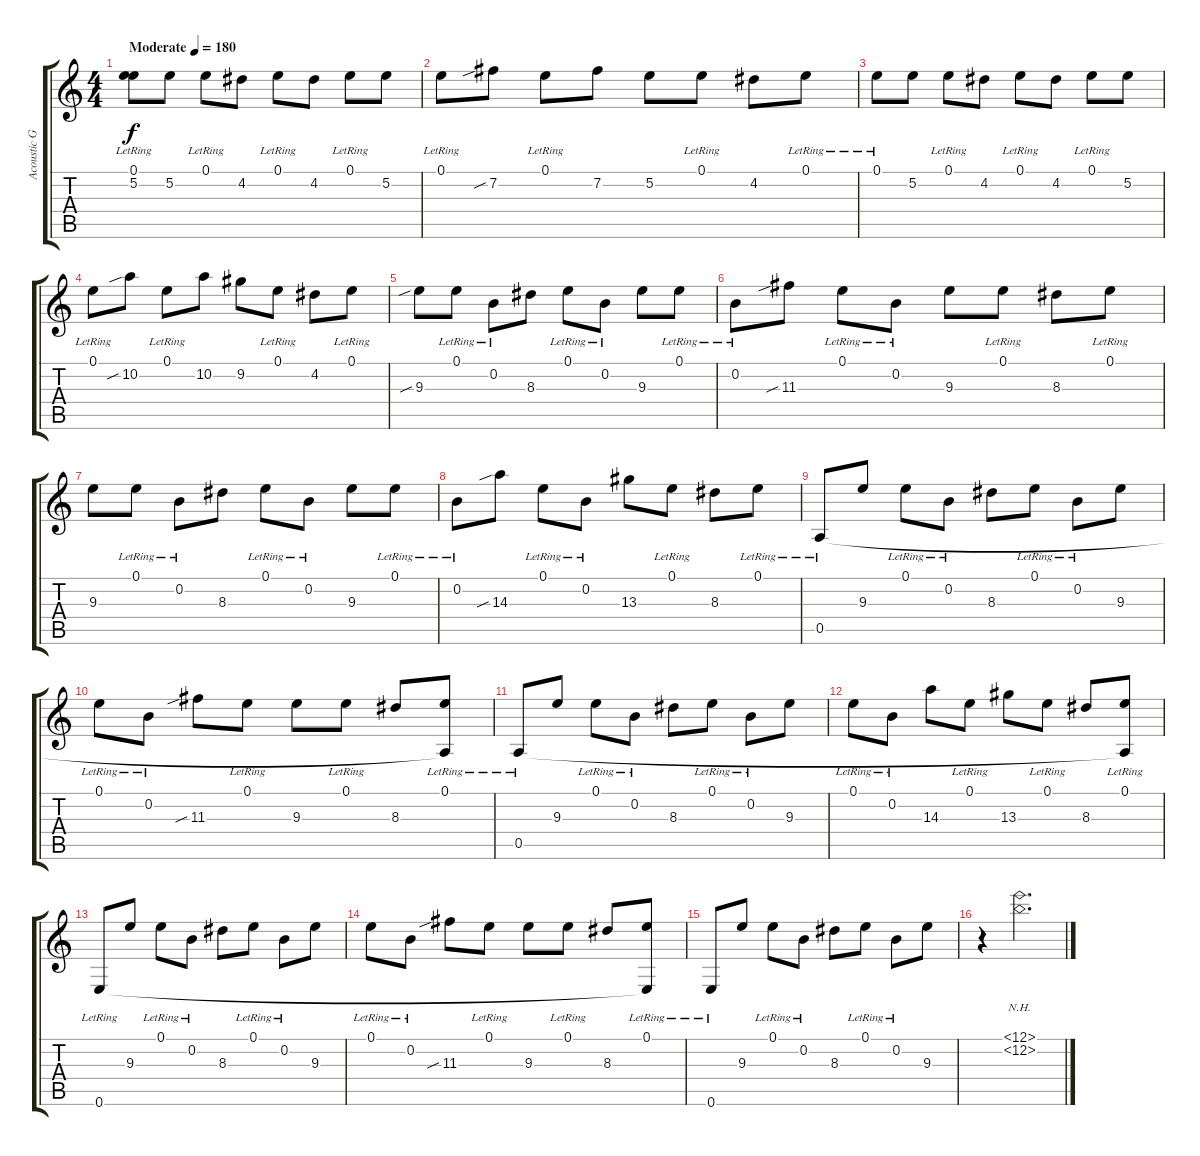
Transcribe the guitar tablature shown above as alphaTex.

\track ("Acoustic Guitar" "Acoustic G") {instrument acousticguitarsteel}
\staff {score tabs}
\tuning (E4 B3 G3 D3 A2 E2) {hide}
\ts (4 4)
\tempo (180 "Moderate")
\clef g2
\ks c
(0.1{lr} 5.2).8{dy f instrument acousticguitarsteel} 5.2.8 0.1{lr}.8 4.2.8 0.1{lr}.8 4.2.8 0.1{lr}.8 5.2.8 |
0.1{lr}.8 7.2{sib}.8 0.1{lr}.8 7.2.8 5.2.8 0.1{lr}.8 4.2.8 0.1{lr}.8 |
0.1{lr}.8 5.2.8 0.1{lr}.8 4.2.8 0.1{lr}.8 4.2.8 0.1{lr}.8 5.2.8 |
0.1{lr}.8 10.2{sib}.8 0.1{lr}.8 10.2.8 9.2.8 0.1{lr}.8 4.2.8 0.1{lr}.8 |
9.3{sib}.8 0.1{lr}.8 0.2{lr}.8 8.3.8 0.1{lr}.8 0.2{lr}.8 9.3.8 0.1{lr}.8 |
0.2{lr}.8 11.3{sib}.8 0.1{lr}.8 0.2{lr}.8 9.3.8 0.1{lr}.8 8.3.8 0.1{lr}.8 |
9.3.8 0.1{lr}.8 0.2{lr}.8 8.3.8 0.1{lr}.8 0.2{lr}.8 9.3.8 0.1{lr}.8 |
0.2{lr}.8 14.3{sib}.8 0.1{lr}.8 0.2{lr}.8 13.3.8 0.1{lr}.8 8.3.8 0.1{lr}.8 |
0.5{lr}.8 9.3.8 0.1{lr}.8 0.2{lr}.8 8.3.8 0.1{lr}.8 0.2{lr}.8 9.3.8 |
0.1{lr}.8 0.2{lr}.8 11.3{sib}.8 0.1{lr}.8 9.3.8 0.1{lr}.8 8.3.8 (0.1{lr} 0.5{t}).8 |
0.5{lr}.8 9.3.8 0.1{lr}.8 0.2{lr}.8 8.3.8 0.1{lr}.8 0.2{lr}.8 9.3.8 |
0.1{lr}.8 0.2{lr}.8 14.3.8 0.1{lr}.8 13.3.8 0.1{lr}.8 8.3.8 (0.1{lr} 0.5{t}).8 |
0.6{lr}.8 9.3.8 0.1{lr}.8 0.2{lr}.8 8.3.8 0.1{lr}.8 0.2{lr}.8 9.3.8 |
0.1{lr}.8 0.2{lr}.8 11.3{sib}.8 0.1{lr}.8 9.3.8 0.1{lr}.8 8.3.8 (0.1{lr} 0.6{t}).8 |
0.6{lr}.8 9.3.8 0.1{lr}.8 0.2{lr}.8 8.3.8 0.1{lr}.8 0.2{lr}.8 9.3.8 |
r.4 (12.1{nh} 12.2{nh}).2{d}
